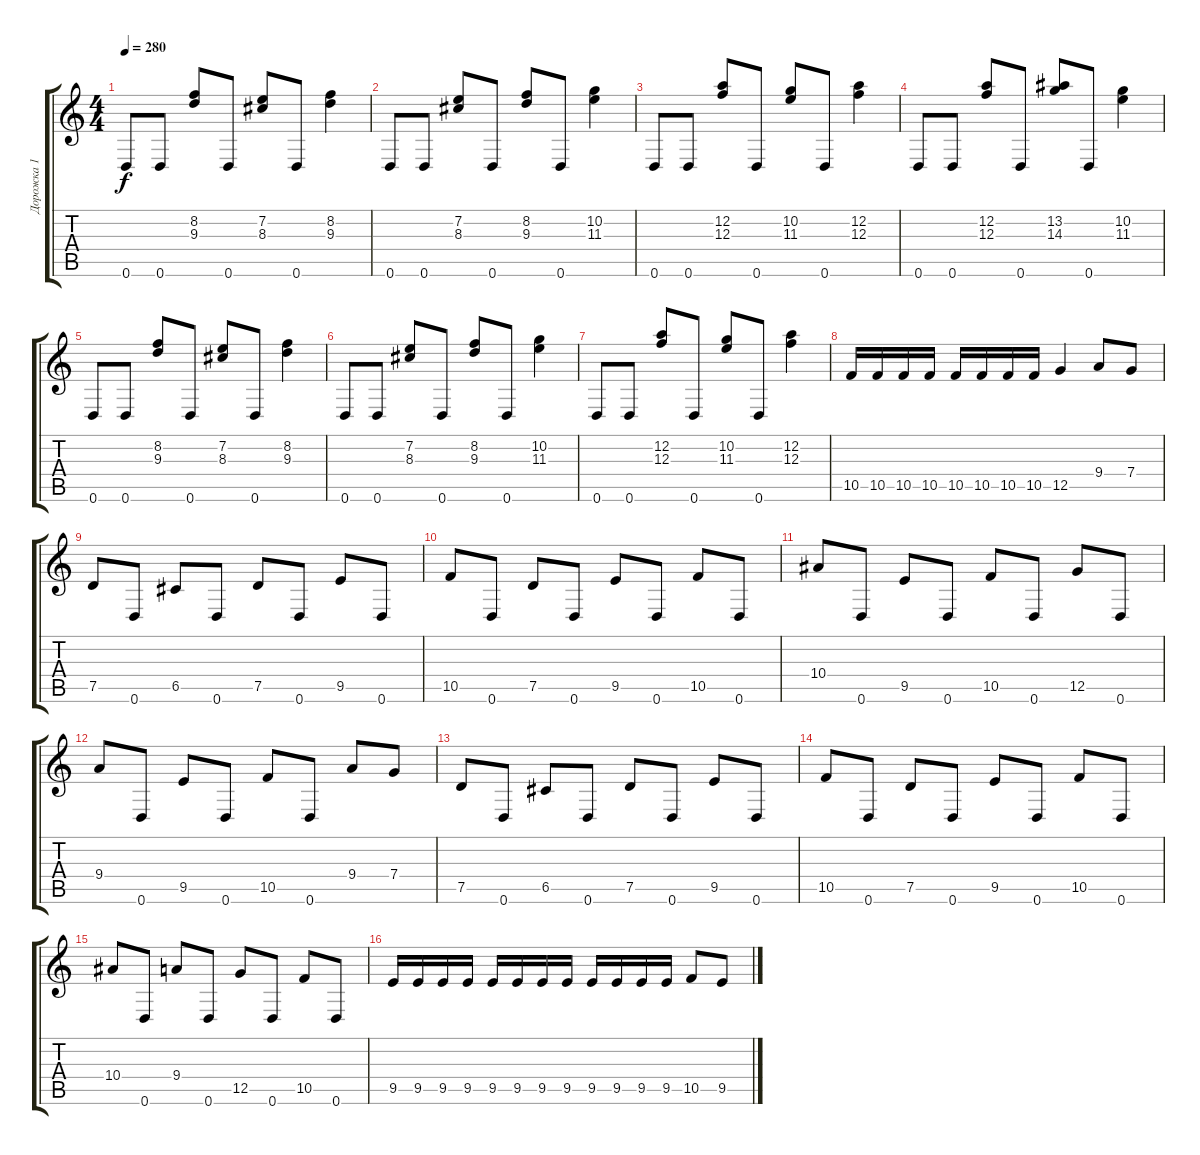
\track ("Дорожка 1" "Дорожка 1") {instrument distortionguitar}
\staff {score tabs}
\tuning (D4 A3 F3 C3 G2 D2) {hide}
\ts (4 4)
\tempo 280
\clef g2
\ks c
0.6.8{dy f} 0.6.8 (8.2 9.3).8 0.6.8 (7.2 8.3).8 0.6.8 (8.2 9.3).4 |
0.6.8 0.6.8 (7.2 8.3).8 0.6.8 (8.2 9.3).8 0.6.8 (10.2 11.3).4 |
0.6.8 0.6.8 (12.2 12.3).8 0.6.8 (10.2 11.3).8 0.6.8 (12.2 12.3).4 |
0.6.8 0.6.8 (12.2 12.3).8 0.6.8 (13.2 14.3).8 0.6.8 (10.2 11.3).4 |
0.6.8 0.6.8 (8.2 9.3).8 0.6.8 (7.2 8.3).8 0.6.8 (8.2 9.3).4 |
0.6.8 0.6.8 (7.2 8.3).8 0.6.8 (8.2 9.3).8 0.6.8 (10.2 11.3).4 |
0.6.8 0.6.8 (12.2 12.3).8 0.6.8 (10.2 11.3).8 0.6.8 (12.2 12.3).4 |
10.5.16 10.5.16 10.5.16 10.5.16 10.5.16 10.5.16 10.5.16 10.5.16 12.5.4 9.4.8 7.4.8 |
7.5.8 0.6.8 6.5.8 0.6.8 7.5.8 0.6.8 9.5.8 0.6.8 |
10.5.8 0.6.8 7.5.8 0.6.8 9.5.8 0.6.8 10.5.8 0.6.8 |
10.4.8 0.6.8 9.5.8 0.6.8 10.5.8 0.6.8 12.5.8 0.6.8 |
9.4.8 0.6.8 9.5.8 0.6.8 10.5.8 0.6.8 9.4.8 7.4.8 |
7.5.8 0.6.8 6.5.8 0.6.8 7.5.8 0.6.8 9.5.8 0.6.8 |
10.5.8 0.6.8 7.5.8 0.6.8 9.5.8 0.6.8 10.5.8 0.6.8 |
10.4.8 0.6.8 9.4.8 0.6.8 12.5.8 0.6.8 10.5.8 0.6.8 |
9.5.16 9.5.16 9.5.16 9.5.16 9.5.16 9.5.16 9.5.16 9.5.16 9.5.16 9.5.16 9.5.16 9.5.16 10.5.8 9.5.8
